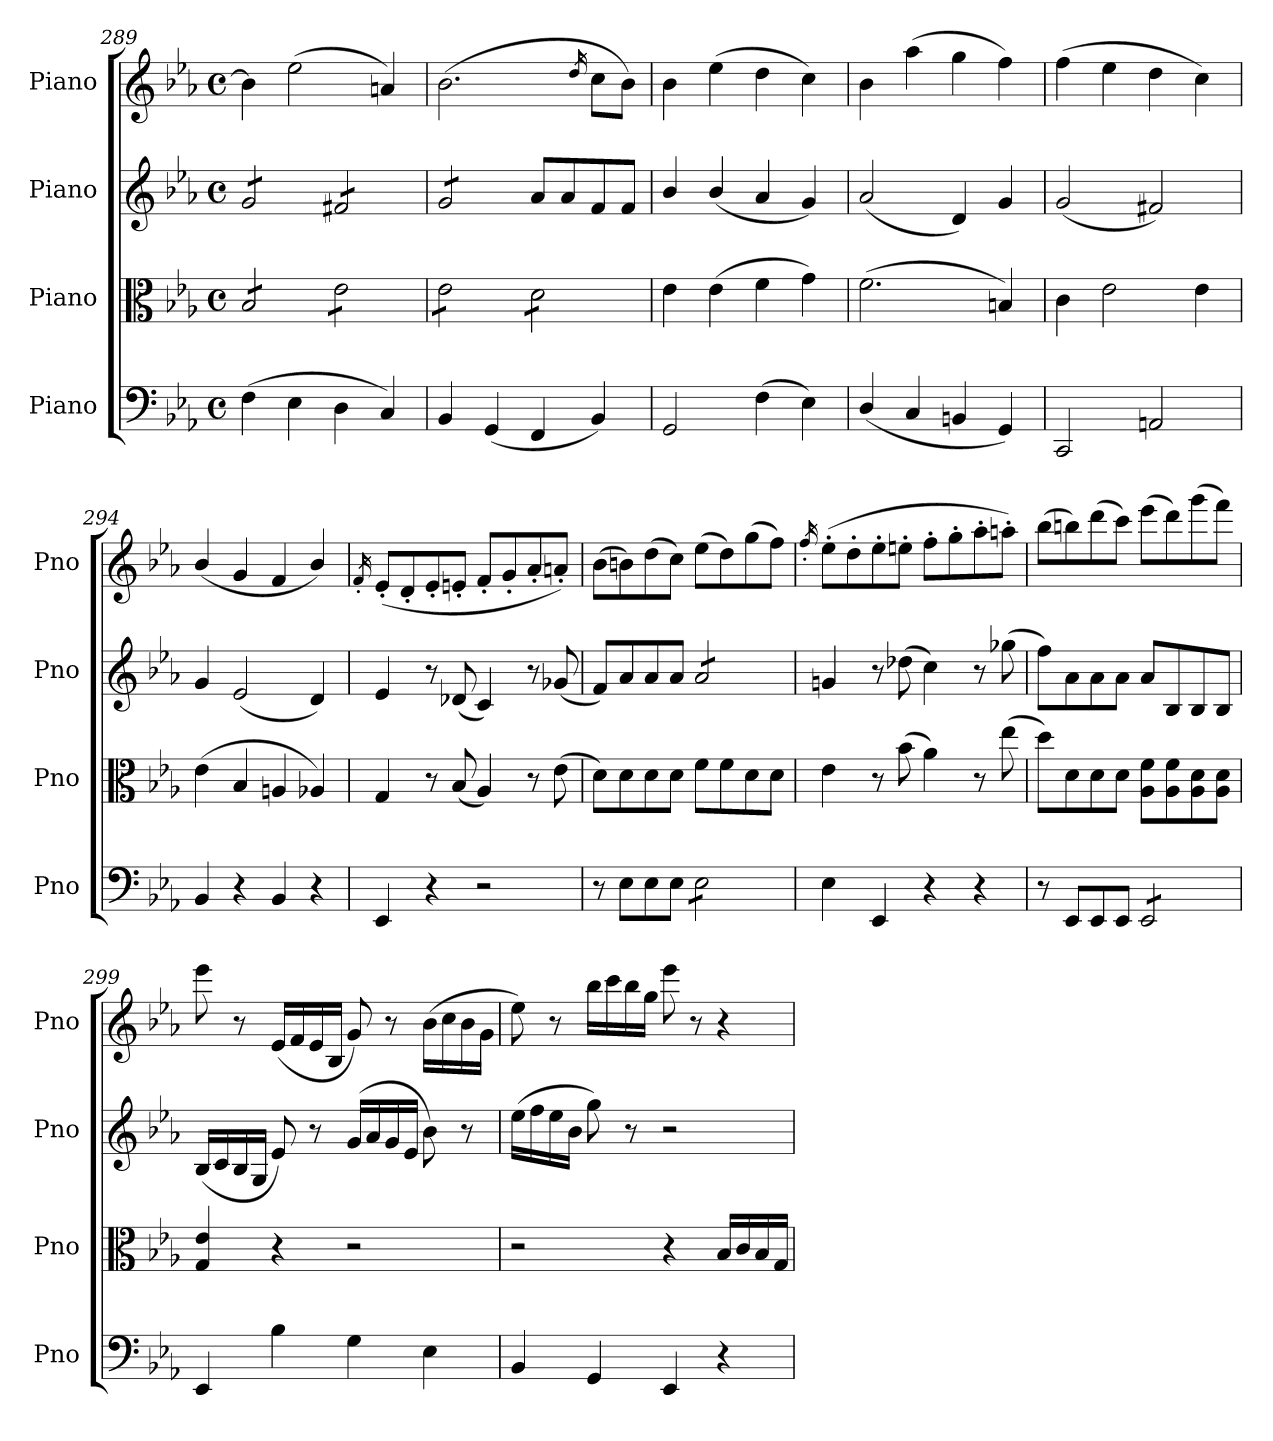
**kern	**kern	**kern	**kern
*part4	*part3	*part2	*part1
*staff4	*staff3	*staff2	*staff1
*I"Piano	*I"Piano	*I"Piano	*I"Piano
*I'Pno	*I'Pno	*I'Pno	*I'Pno
*clefF4	*clefC3	*clefG2	*clefG2
*k[b-e-a-]	*k[b-e-a-]	*k[b-e-a-]	*k[b-e-a-]
*M4/4	*M4/4	*M4/4	*M4/4
*met(c)	*met(c)	*met(c)	*met(c)
=289	=289	=289	=289
*	*tremolo	*	*
*	*	*tremolo	*
(4F\	8B-/L	8g/L	4b-\]
.	8B-/	8g/	.
4E-\	8B-/	8g/	(2ee-\
.	8B-/J	8g/J	.
4D\	8e-\L	8f#X/L	.
.	8e-\	8f#X/	.
4C/)	8e-\	8f#X/	4an/)
.	8e-\J	8f#X/J	.
=290	=290	=290	=290
4BB-/	8e-\L	8g/L	(2.b-\
.	8e-\	8g/	.
(4GG/	8e-\	8g/	.
.	8e-\J	8g/J	.
*	*	*Xtremolo	*
4FF/	8d\L	8a-/L	.
.	8d\	8a-/	.
.	.	.	16qdd/
4BB-/)	8d\	8f/	8cc\L
.	8d\J	8f/J	8b-\J)
*	*Xtremolo	*	*
!!LO:LB:g=z
=291	=291	=291	=291
2GG/	4e-\	4b-/	4b-\
.	(4e-\	(4b-/	(4ee-\
(4F\	4f\	4a-/	4dd\
4E-\)	4g\)	4g/)	4cc\)
=292	=292	=292	=292
(4D/	(2.f\	(2a-/	4b-\
4C/	.	.	(4aa-\
4BBn/	.	4d/)	4gg\
4GG/)	4Bn/)	4g/	4ff\)
=293	=293	=293	=293
2CC/	4c\	(2g/	(4ff\
.	2e-\	.	4ee-\
2AAn/	.	2f#X/)	4dd\
.	4e-\	.	4cc\)
=294	=294	=294	=294
4BB-/	(4e-\	4g/	(4b-/
4r	4B-/	(2e-/	4g/
4BB-/	4An/	.	4f/
4r	4A-X/)	4d/)	4b-/)
=295	=295	=295	=295
.	.	.	16qf'/
4EE-/	4G/	4e-/	(8e-'/L
.	.	.	8d'/
4r	8r	8r	8e-'/
.	(8B-/	(8d-X/	8en'/J
2r	4A-/)	4c/)	8f'/L
.	.	.	8g'/
.	8r	8r	8a-'/
.	(8e-\	(8g-X/	8an'/J)
=296	=296	=296	=296
8r	8d\L)	8f/L)	(8b-\L
8E-\L	8d\	8a-/	8bn\)
8E-\	8d\	8a-/	(8dd\
8E-\J	8d\J	8a-/J	8cc\J)
*tremolo	*	*	*
*	*	*tremolo	*
8E-\L	8f\L	8a-/L	(8ee-\L
8E-\	8f\	8a-/	8dd\)
8E-\	8d\	8a-/	(8gg\
8E-\J	8d\J	8a-/J	8ff\J)
*	*	*Xtremolo	*
*Xtremolo	*	*	*
=297	=297	=297	=297
.	.	.	16qff'/
4E-\	4e-\	4gn/	(8ee-'\L
.	.	.	8dd'\
4EE-/	8r	8r	8ee-'\
.	(8b-\	(8dd-X\	8een'\J
4r	4a-\)	4cc\)	8ff'\L
.	.	.	8gg'\
4r	8r	8r	8aa-'\
.	(8ee-\	(8gg-X\	8aan'\J)
=298	=298	=298	=298
8r	8dd\L)	8ff\L)	(8bb-\L
8EE-/L	8d\	8a-\	8bbn\)
8EE-/	8d\	8a-\	(8ddd\
8EE-/J	8d\J	8a-\J	8ccc\J)
*tremolo	*	*	*
8EE-/L	8A-\ 8f\L	8a-/L	(8eee-\L
8EE-/	8A-\ 8f\	8B-/	8ddd\)
8EE-/	8A-\ 8d\	8B-/	(8ggg\
8EE-/J	8A-\ 8d\J	8B-/J	8fff\J)
*Xtremolo	*	*	*
=299	=299	=299	=299
4EE-/	4G/ 4e-/	(16B-/LL	8eee-\
.	.	16c/	.
.	.	16B-/	8r
.	.	16G/JJ	.
4B-\	4r	8e-/)	(16e-/LL
.	.	.	16f/
.	.	8r	16e-/
.	.	.	16B-/JJ
4G\	2r	(16g/LL	8g/)
.	.	16a-/	.
.	.	16g/	8r
.	.	16e-/JJ	.
4E-\	.	8b-\)	(16b-\LL
.	.	.	16cc\
.	.	8r	16b-\
.	.	.	16g\JJ
!!LO:PB:g=z
=300	=300	=300	=300
4BB-/	2r	(16ee-\LL	8ee-\)
.	.	16ff\	.
.	.	16ee-\	8r
.	.	16b-\JJ	.
4GG/	.	8gg\)	16bb-\LL
.	.	.	16ccc\
.	.	8r	16bb-\
.	.	.	16gg\JJ
4EE-/	4r	2r	8eee-\
.	.	.	8r
4r	16B-/LL	.	4r
.	16c/	.	.
.	16B-/	.	.
.	16G/JJ	.	.
=	=	=	=
*-	*-	*-	*-
